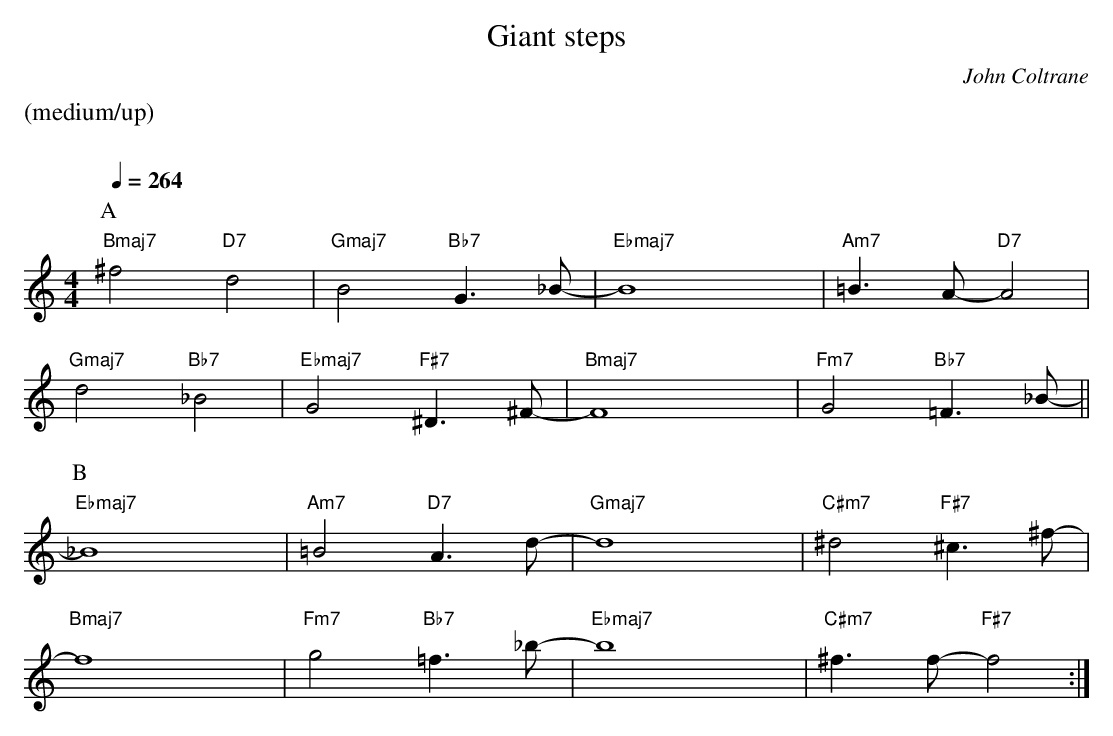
X:1
T: Giant steps
M:4/4
L:1/4
C:John Coltrane
Q:1/4=264
%%staves (chords melody)
K:C
%%text (medium/up)
%%vskip 20
P: A
V:chords
"Bmaj7"x2 "D7"x2 | "Gmaj7"x2 "Bb7"x2 | "Ebmaj7"x2 x2 | "Am7"x2 "D7"x2 |
"Gmaj7"x2 "Bb7"x2 | "Ebmaj7"x2 "F#7"x2 | "Bmaj7"x2 x2 | "Fm7"x2 "Bb7"x2 ||
V:melody
^f2d2 | B2G>_B- | B4 | =B>A-A2 |
d2_B2 | G2^D>^F- | F4 | G2=F>_B- ||
P: B
V:chords
"Ebmaj7"x2 x2 | "Am7"x2 "D7"x2 | "Gmaj7"x2 x2 | "C#m7"x2 "F#7"x2 |
"Bmaj7"x2 x2 | "Fm7"x2 "Bb7"x2 | "Ebmaj7"x2 x2 | "C#m7"x2 "F#7"x2 :|
V:melody
_B4 | =B2A>d- | d4 | ^d2^c>^f- |
f4 | g2=f>_b- | b4 | ^f>f-f2 :|
